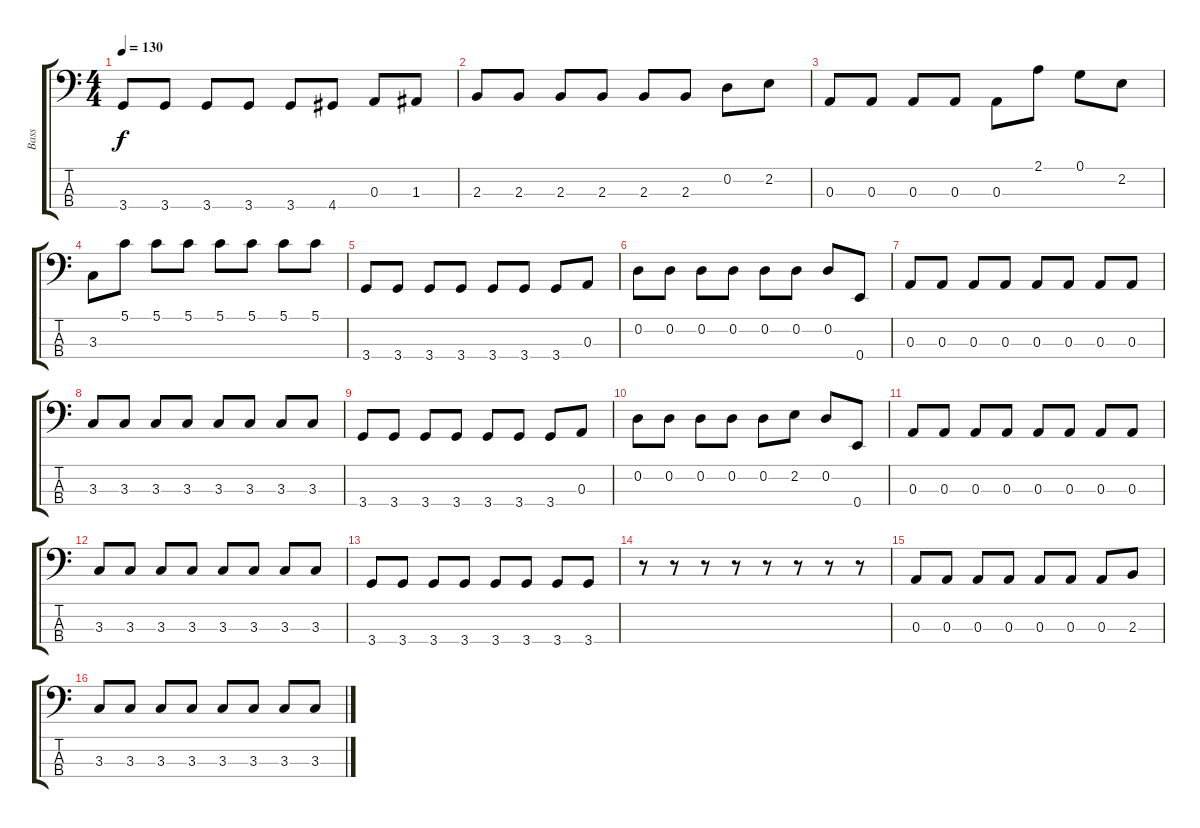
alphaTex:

\track ("Bass" "Bass") {instrument electricbassfinger}
\staff {score tabs}
\tuning (G2 D2 A1 E1) {hide}
\ts (4 4)
\tempo 130
\clef f4
\ks c
3.4.8{dy f} 3.4.8 3.4.8 3.4.8 3.4.8 4.4.8 0.3.8 1.3.8 |
2.3.8 2.3.8 2.3.8 2.3.8 2.3.8 2.3.8 0.2.8 2.2.8 |
0.3.8 0.3.8 0.3.8 0.3.8 0.3.8 2.1.8 0.1.8 2.2.8 |
3.3.8 5.1.8 5.1.8 5.1.8 5.1.8 5.1.8 5.1.8 5.1.8 |
3.4.8 3.4.8 3.4.8 3.4.8 3.4.8 3.4.8 3.4.8 0.3.8 |
0.2.8 0.2.8 0.2.8 0.2.8 0.2.8 0.2.8 0.2.8 0.4.8 |
0.3.8 0.3.8 0.3.8 0.3.8 0.3.8 0.3.8 0.3.8 0.3.8 |
3.3.8 3.3.8 3.3.8 3.3.8 3.3.8 3.3.8 3.3.8 3.3.8 |
3.4.8 3.4.8 3.4.8 3.4.8 3.4.8 3.4.8 3.4.8 0.3.8 |
0.2.8 0.2.8 0.2.8 0.2.8 0.2.8 2.2.8 0.2.8 0.4.8 |
0.3.8 0.3.8 0.3.8 0.3.8 0.3.8 0.3.8 0.3.8 0.3.8 |
3.3.8 3.3.8 3.3.8 3.3.8 3.3.8 3.3.8 3.3.8 3.3.8 |
3.4.8 3.4.8 3.4.8 3.4.8 3.4.8 3.4.8 3.4.8 3.4.8 |
r.8 r.8 r.8 r.8 r.8 r.8 r.8 r.8 |
0.3.8 0.3.8 0.3.8 0.3.8 0.3.8 0.3.8 0.3.8 2.3.8 |
3.3.8 3.3.8 3.3.8 3.3.8 3.3.8 3.3.8 3.3.8 3.3.8
